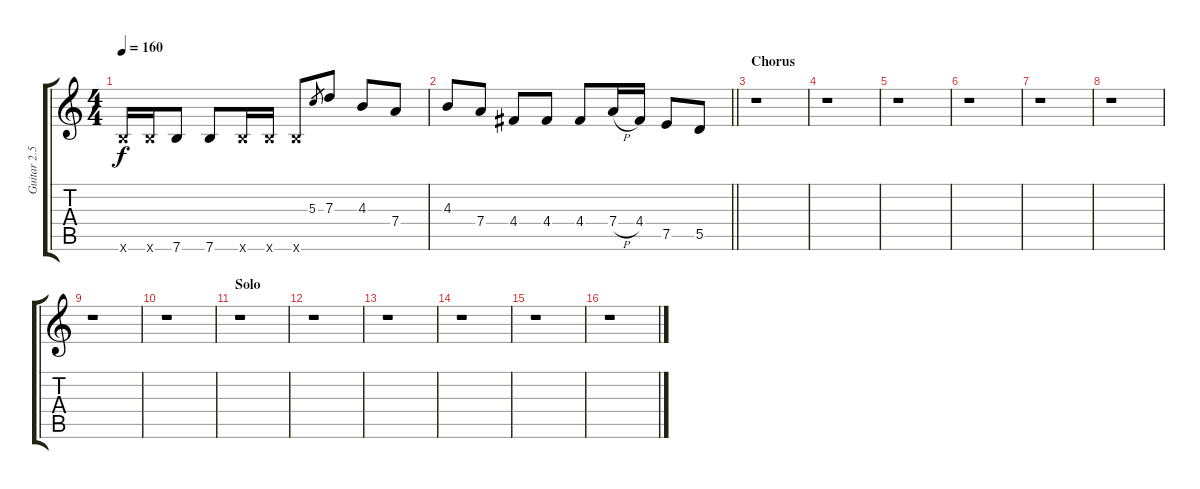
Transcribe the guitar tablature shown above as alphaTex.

\track ("Guitar 2.5" "Guitar 2.5") {instrument overdrivenguitar}
\staff {score tabs}
\tuning (E4 B3 G3 D3 A2 E2) {hide}
\ts (4 4)
\tempo 160
\clef g2
\ks c
7.6{x}.16{dy f} 7.6{x}.16 7.6.8 7.6.8 7.6{x}.16 7.6{x}.16 7.6{x}.8 5.3.8{gr} 7.3.8 4.3.8 7.4.8 |
\barLineRight lightlight
4.3.8 7.4.8 4.4.8 4.4.8 4.4.8 7.4{h}.16 4.4.16 7.5.8 5.5.8 |
\section ("" "Chorus")
r.1 |
r.1 |
r.1 |
r.1 |
r.1 |
r.1 |
r.1 |
r.1 |
\section ("" "Solo")
r.1 |
r.1 |
r.1 |
r.1 |
r.1 |
r.1
